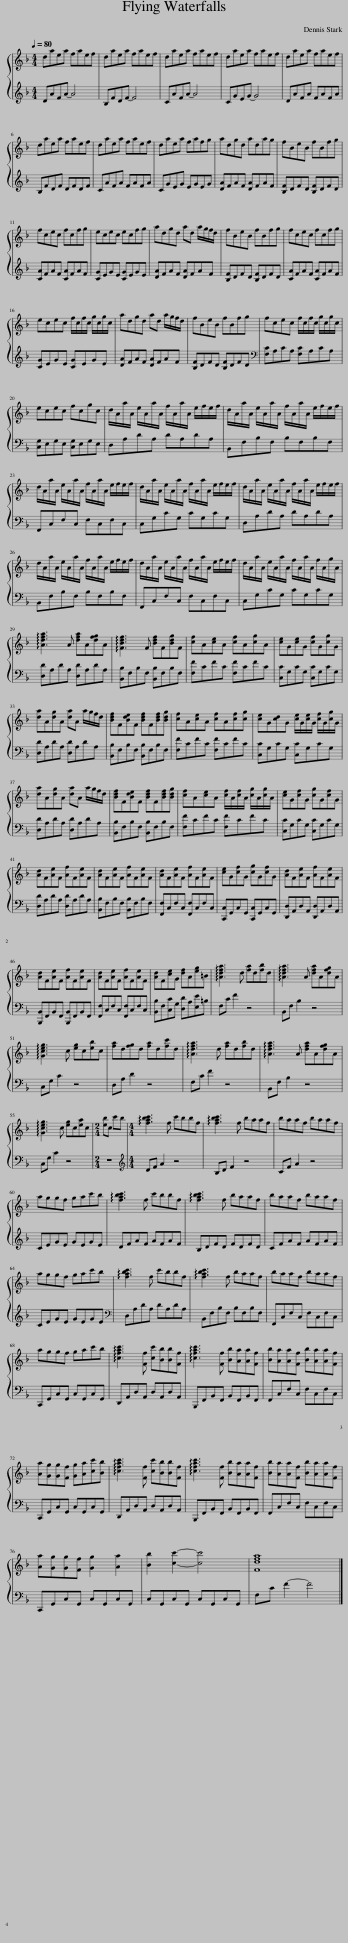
X:1
%%score { 1 | 2 }
L:1/8
Q:1/4=80
M:4/4
I:linebreak $
K:F
V:1 treble
V:2 treble
V:1
 daea faef | daea faef | daea faef | daea faef | daea faef |$ %5
 daea faef | daea faef | daea fafg | adgd adag | fBeB fBfg |$ %10
 fcec fcfg | ecec ecfg | adgd ad a/g/f/d/ | fBeB fBfg | fcec fcfg |$ %15
 ecec f/c/f/c/ g/c/g/c/ | adgd ad a/g/f/d/ | fBeB fBfg | fcec f/c/f/c/ g/c/g/c/ |$ ecec fcgc | %20
 d/A/a/A/ e/A/a/A/ f/A/a/A/ e/f/e/f/ | d/A/a/A/ e/A/a/A/ f/A/a/A/ e/f/e/f/ |$ d/A/a/A/ e/A/a/A/ f/A/a/A/ e/f/e/f/ | d/A/a/A/ e/A/a/A/ f/A/a/A/ e/f/e/f/ | d/A/a/A/ e/A/a/A/ f/A/a/A/ e/f/e/f/ |$ %25
 d/A/a/A/ e/A/a/A/ f/A/a/A/ e/f/e/f/ | d/A/a/A/ e/A/a/A/ f/A/a/A/ e/f/e/f/ | d/A/a/A/ e/A/a/A/ f/A/a/A/ f/A/g/A/ |$ !arpeggio![Adfa]3 A [dfa]A[dfg]A | !arpeggio![FBdf]3 F [Bdf]F[Bdg]F | %30
 [cf]A[ce]A [cf]A[cg]A | [ce]G[ce]G [cf]G[cg]G |$ [da]A[dg]A [da]A a/g/f/d/ | [Bdf]F[Bde]F [Bdf]F[Bdf][Bdg] | [cf]A[ce]A [cf]A[cf][cg] | %35
 [ce]G[cd]G [ce]/G/[ce]/G/ [cf]/G/[cg]/G/ |$ [da]A[dg]A [da]A a/g/f/d/ | [Bdf]F[Bde]F [Bdf]F[Bdf][Bdg] | [cf]A[ce]A [cf]/A/[cf]/A/ [cg]/A/[cg]/A/ | [ce]G[cf]G [cg]G[cf]G |$ %40
 [Ad]F[Ae]F [Af]F[Ae]F | [Ad]F[Ae]F [Af]F[Ae]F | [Ad]F[Ae]F [Af]F[Ae]F | [ce]G[cf]G [cg]G[cf]G | [Ad]F[Ae]F [Af]F[Ae]F |$ %45
 [Ad]F[Ae]F [Af]F[Ae]F | [Ad]F[Ae]F [Af]F[Ae]F | [Ad]F[ce]G [df]A[eg]=B | !arpeggio![Adfa]3 d [fa]d[fb]d | !arpeggio![Adfa]3 A [dfa]A[dfg]A |$ %50
 !arpeggio![Gceg]3 c [eg]c[eb]c | [fa]d[fg]d [fa]d[fc']d | !arpeggio![Adfa]3 d [fa]d[fb]d | !arpeggio![Adfa]3 A [dfa]A[dfg]A |$ !arpeggio![Gceg]3 c [eg]c[ea]c | %55
[M:2/4] [eb]c c'b |[M:4/4] !arpeggio![fabc']3 f c'bbf | !arpeggio![fabc']3 f baaf | baaf baaf |$ aggf gac'b | %60
 !arpeggio![fabc']3 f c'bbf | !arpeggio![fabc']3 f baaf | baaf baaf |$ aggf gac'b | !arpeggio![fabc']3 f c'bbf | %65
 !arpeggio![fabc']3 f baaf | baaf baaf |$ aggf gac'b | !arpeggio![cfac']3 [Ff] [cc'][Bb][Bb][Ff] | !arpeggio![cfac']3 [Ff] [Bb][Aa][Aa][Ff] | %70
 [Bb][Aa][Aa][Ff] [Bb][Aa][Aa][Ff] |$ [Aa][Gg][Gg][Ff] [Gg][Aa][cc'][Bb] | !arpeggio![cfac']3 [Ff] [cc'][Bb][Bb][Ff] | !arpeggio![cfac']3 [Ff] [Bb][Aa][Aa][Ff] | [Bb][Aa][Aa][Ff] [Bb][Aa][Aa][Ff] |$ %75
 [Aa][Gg][Gg][Ff] [Gg]2 [Aa]2 | [Bb]2 [cc']2- [cc']4 | [Fdfa]8 |] %78
V:2
 DAFA- A4 | B,FDF- F4 | CAFA- A4 | CGEG- G4 | DAFA FAFA |$ %5
 B,FDF DFDF | CAFA FAFA | CGEG EGEG | [DA]FAF [DA]FAF | [B,F]DFD [B,F]DFD |$ %10
 [CA]FAF [CA]FAF | [CG]EGE [CG]EGE | [DA]FAF [DA]FAF | [B,F]DFD [B,F]DFD | [CA]FAF [CA]FAF |$ %15
 [CG]EGE [CG]EGE | [DA]FAF [DA]FAF | [B,F]DFD [B,F]DFD |[K:bass] [F,C]A,CA, [F,C]A,CA, |$ [C,G,]E,G,E, [C,G,]E,G,E, | %20
 D,A,DA, DA,DA, | B,,F,B,F, B,F,B,F, |$ F,,C,F,C, F,C,F,C, | C,G,CG, CG,CG, | D,A,DA, DA,DA, |$ %25
 B,,F,B,F, B,F,B,F, | F,,C,F,C, F,C,F,C, | C,G,CG, CG,CG, |$ [D,D]A,DA, [D,D]A,DA, | [B,,B,]F,B,F, [B,,B,]F,B,F, | %30
 [F,F]CFC [F,F]CFC | [C,C]G,CG, [C,C]G,CG, |$ [D,D]A,DA, [D,D]A,DA, | [B,,B,]F,B,F, [B,,B,]F,B,F, | [F,F]CFC [F,F]CFC | %35
 [C,C]G,CG, [C,C]G,CG, |$ [D,D]A,DA, [D,D]A,DA, | [B,,B,]F,B,F, [B,,B,]F,B,F, | [F,F]CFC [F,F]CFC | [C,C]G,CG, [C,C]G,CG, |$ %40
 [D,D]A,DA, [D,D]A,DA, | [B,,B,]F,B,F, [B,,B,]F,B,F, | [F,,F,]C,F,C, [F,,F,]C,F,C, | [C,,C,]G,,C,G,, [C,,C,]G,,C,G,, | [D,,D,]A,,D,A,, [D,,D,]A,,D,A,, |$ %45
 [B,,,B,,]F,,B,,F,, [B,,,B,,]F,,B,,F,, | [F,,F,]C,F,C, [F,,F,]C,F,C, | [B,,B,]F,[C,C]G, [D,D]A,[E,E]=B, | F,C F2 z4 | B,,F, B,2 z4 |$ %50
 C,G, C2 z4 | D,A, D2 z4 | F,C F2 z4 | B,,F, B,2 z4 |$ C,G, C2 z4 | %55
[M:2/4] z4 |[M:4/4][K:treble] DF A2 z4 | B,D F2 z4 | CF A2 z4 |$ CEGE GEGE | %60
 DFAF AFAF | B,DFD FDFD | CFAF AFAF |$ CEGE GEGE |[K:bass] D,A,DA, DA,DA, | %65
 B,,F,B,F, B,F,B,F, | F,,C,F,C, F,C,F,C, |$ C,,G,,C,G,, C,G,,C,G,, | D,,A,,D,A,, D,A,,D,A,, | B,,,F,,B,,F,, B,,F,,B,,F,, | %70
 F,,C,F,C, F,C,F,C, |$ C,,G,,C,G,, C,G,,C,G,, | D,,A,,D,A,, D,A,,D,A,, | B,,,F,,B,,F,, B,,F,,B,,F,, | F,,C,F,C, F,C,F,C, |$ %75
 C,,G,,C,G,, C,G,,C,G,, | C,G,,C,G,, C,G,,C,G,, | F,C F2- F4 |] %78
